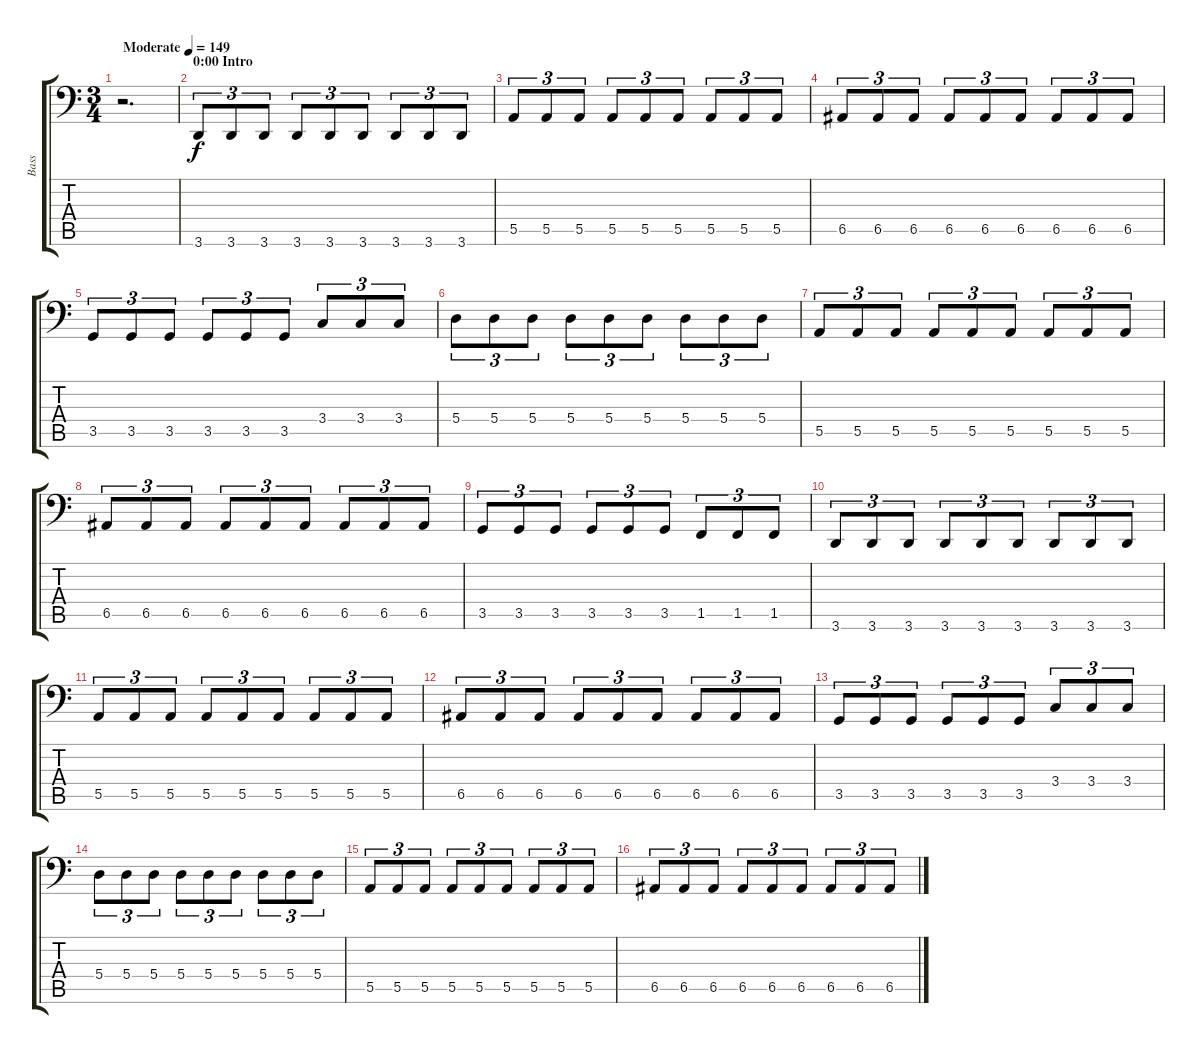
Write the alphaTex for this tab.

\track ("Bass" "Bass") {instrument electricbasspick}
\staff {score tabs}
\tuning (B2 G2 D2 A1 E1 B0) {hide}
\ts (3 4)
\tempo (149 "Moderate")
\clef f4
\ks c
r.2{d dy f instrument electricbasspick} |
\section ("" "0:00 Intro")
3.6.8{tu (3 2)} 3.6.8{tu (3 2)} 3.6.8{tu (3 2)} 3.6.8{tu (3 2)} 3.6.8{tu (3 2)} 3.6.8{tu (3 2)} 3.6.8{tu (3 2)} 3.6.8{tu (3 2)} 3.6.8{tu (3 2)} |
5.5.8{tu (3 2)} 5.5.8{tu (3 2)} 5.5.8{tu (3 2)} 5.5.8{tu (3 2)} 5.5.8{tu (3 2)} 5.5.8{tu (3 2)} 5.5.8{tu (3 2)} 5.5.8{tu (3 2)} 5.5.8{tu (3 2)} |
6.5.8{tu (3 2)} 6.5.8{tu (3 2)} 6.5.8{tu (3 2)} 6.5.8{tu (3 2)} 6.5.8{tu (3 2)} 6.5.8{tu (3 2)} 6.5.8{tu (3 2)} 6.5.8{tu (3 2)} 6.5.8{tu (3 2)} |
3.5.8{tu (3 2)} 3.5.8{tu (3 2)} 3.5.8{tu (3 2)} 3.5.8{tu (3 2)} 3.5.8{tu (3 2)} 3.5.8{tu (3 2)} 3.4.8{tu (3 2)} 3.4.8{tu (3 2)} 3.4.8{tu (3 2)} |
5.4.8{tu (3 2)} 5.4.8{tu (3 2)} 5.4.8{tu (3 2)} 5.4.8{tu (3 2)} 5.4.8{tu (3 2)} 5.4.8{tu (3 2)} 5.4.8{tu (3 2)} 5.4.8{tu (3 2)} 5.4.8{tu (3 2)} |
5.5.8{tu (3 2)} 5.5.8{tu (3 2)} 5.5.8{tu (3 2)} 5.5.8{tu (3 2)} 5.5.8{tu (3 2)} 5.5.8{tu (3 2)} 5.5.8{tu (3 2)} 5.5.8{tu (3 2)} 5.5.8{tu (3 2)} |
6.5.8{tu (3 2)} 6.5.8{tu (3 2)} 6.5.8{tu (3 2)} 6.5.8{tu (3 2)} 6.5.8{tu (3 2)} 6.5.8{tu (3 2)} 6.5.8{tu (3 2)} 6.5.8{tu (3 2)} 6.5.8{tu (3 2)} |
3.5.8{tu (3 2)} 3.5.8{tu (3 2)} 3.5.8{tu (3 2)} 3.5.8{tu (3 2)} 3.5.8{tu (3 2)} 3.5.8{tu (3 2)} 1.5.8{tu (3 2)} 1.5.8{tu (3 2)} 1.5.8{tu (3 2)} |
3.6.8{tu (3 2)} 3.6.8{tu (3 2)} 3.6.8{tu (3 2)} 3.6.8{tu (3 2)} 3.6.8{tu (3 2)} 3.6.8{tu (3 2)} 3.6.8{tu (3 2)} 3.6.8{tu (3 2)} 3.6.8{tu (3 2)} |
5.5.8{tu (3 2)} 5.5.8{tu (3 2)} 5.5.8{tu (3 2)} 5.5.8{tu (3 2)} 5.5.8{tu (3 2)} 5.5.8{tu (3 2)} 5.5.8{tu (3 2)} 5.5.8{tu (3 2)} 5.5.8{tu (3 2)} |
6.5.8{tu (3 2)} 6.5.8{tu (3 2)} 6.5.8{tu (3 2)} 6.5.8{tu (3 2)} 6.5.8{tu (3 2)} 6.5.8{tu (3 2)} 6.5.8{tu (3 2)} 6.5.8{tu (3 2)} 6.5.8{tu (3 2)} |
3.5.8{tu (3 2)} 3.5.8{tu (3 2)} 3.5.8{tu (3 2)} 3.5.8{tu (3 2)} 3.5.8{tu (3 2)} 3.5.8{tu (3 2)} 3.4.8{tu (3 2)} 3.4.8{tu (3 2)} 3.4.8{tu (3 2)} |
5.4.8{tu (3 2)} 5.4.8{tu (3 2)} 5.4.8{tu (3 2)} 5.4.8{tu (3 2)} 5.4.8{tu (3 2)} 5.4.8{tu (3 2)} 5.4.8{tu (3 2)} 5.4.8{tu (3 2)} 5.4.8{tu (3 2)} |
5.5.8{tu (3 2)} 5.5.8{tu (3 2)} 5.5.8{tu (3 2)} 5.5.8{tu (3 2)} 5.5.8{tu (3 2)} 5.5.8{tu (3 2)} 5.5.8{tu (3 2)} 5.5.8{tu (3 2)} 5.5.8{tu (3 2)} |
6.5.8{tu (3 2)} 6.5.8{tu (3 2)} 6.5.8{tu (3 2)} 6.5.8{tu (3 2)} 6.5.8{tu (3 2)} 6.5.8{tu (3 2)} 6.5.8{tu (3 2)} 6.5.8{tu (3 2)} 6.5.8{tu (3 2)}
